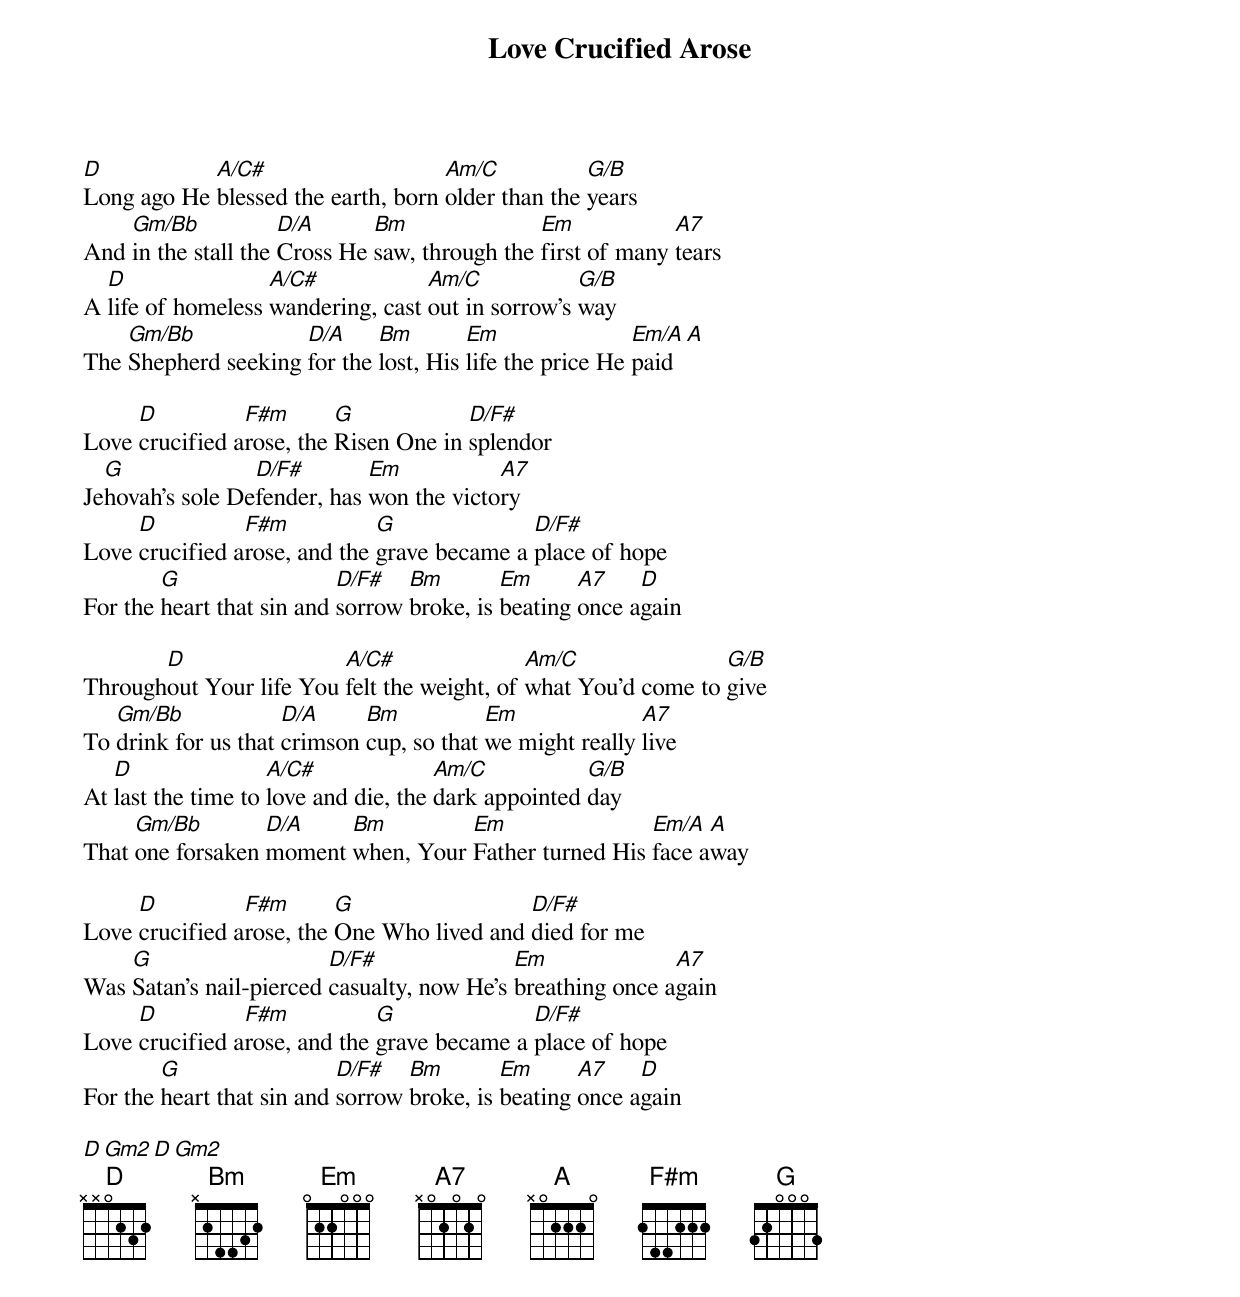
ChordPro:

{title: Love Crucified Arose}
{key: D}
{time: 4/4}
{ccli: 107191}
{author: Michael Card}
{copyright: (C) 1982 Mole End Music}

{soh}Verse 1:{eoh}
[D]Long ago He [A/C#]blessed the earth, born [Am/C]older than the [G/B]years
And [Gm/Bb]in the stall the [D/A]Cross He [Bm]saw, through the [Em]first of many [A7]tears
A [D]life of homeless [A/C#]wandering, cast [Am/C]out in sorrow's [G/B]way
The [Gm/Bb]Shepherd seeking [D/A]for the [Bm]lost, His [Em]life the price He [Em/A]paid [A]

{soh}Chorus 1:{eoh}
Love [D]crucified a[F#m]rose, the [G]Risen One in [D/F#]splendor
Je[G]hovah's sole De[D/F#]fender, has [Em]won the victo[A7]ry
Love [D]crucified a[F#m]rose, and the [G]grave became a [D/F#]place of hope
For the [G]heart that sin and [D/F#]sorrow [Bm]broke, is [Em]beating [A7]once a[D]gain

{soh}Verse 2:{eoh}
Through[D]out Your life You [A/C#]felt the weight, of [Am/C]what You'd come to [G/B]give
To [Gm/Bb]drink for us that [D/A]crimson [Bm]cup, so that [Em]we might really [A7]live
At [D]last the time to [A/C#]love and die, the [Am/C]dark appointed [G/B]day
That [Gm/Bb]one forsaken [D/A]moment [Bm]when, Your [Em]Father turned His [Em/A]face a[A]way

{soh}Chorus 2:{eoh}
Love [D]crucified a[F#m]rose, the [G]One Who lived and [D/F#]died for me
Was [G]Satan's nail-pierced [D/F#]casualty, now He's [Em]breathing once a[A7]gain
Love [D]crucified a[F#m]rose, and the [G]grave became a [D/F#]place of hope
For the [G]heart that sin and [D/F#]sorrow [Bm]broke, is [Em]beating [A7]once a[D]gain

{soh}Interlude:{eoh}
[D][Gm2][D][Gm2]
